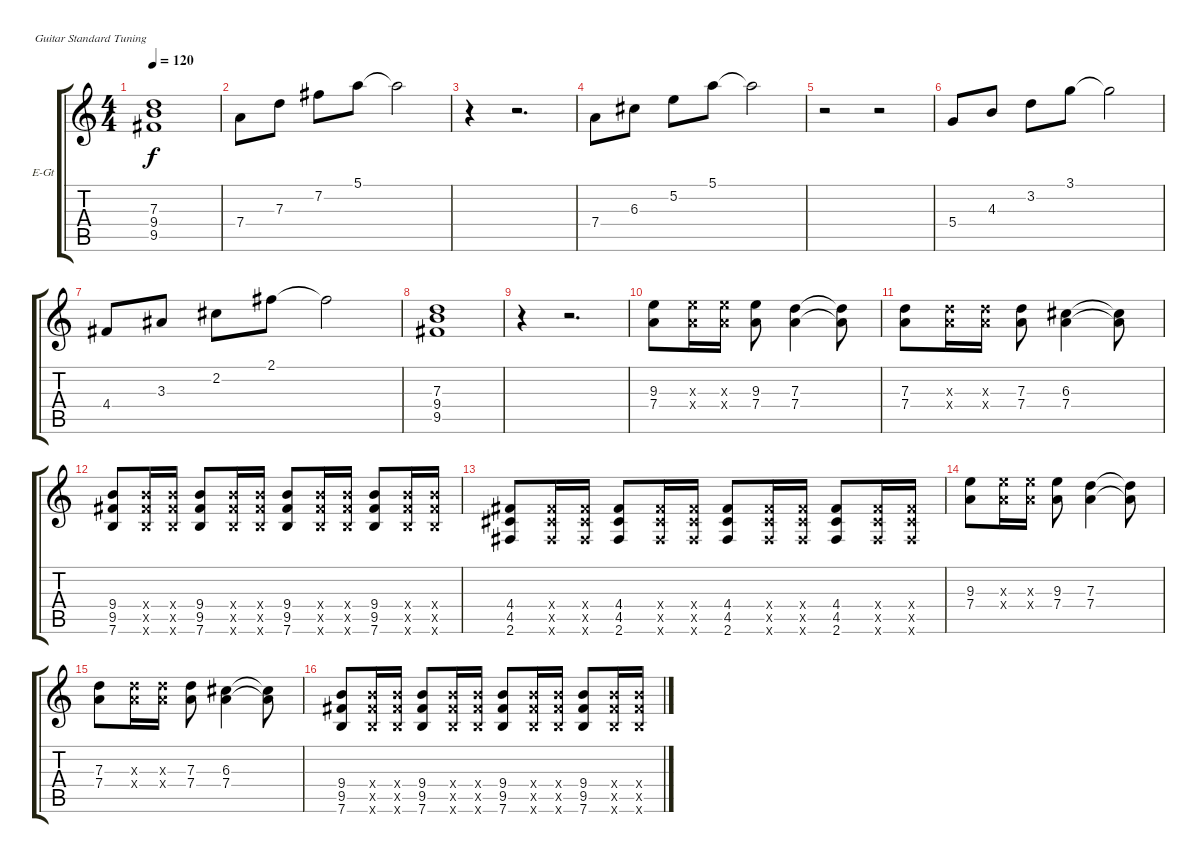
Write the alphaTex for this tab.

\defaultSystemsLayout 4
\bracketExtendMode groupsimilarinstruments
\firstSystemTrackNameOrientation horizontal
\otherSystemsTrackNameOrientation horizontal
\track ("Ю.Каспарян" "E-Gt") {instrument overdrivenguitar}
\staff {score tabs}
\tuning (E4 B3 G3 D3 A2 E2)
\ts (4 4)
\tempo 120
\clef g2
\ks c
(7.3{t} 9.4{t} 9.5{t}).1{dy f} |
7.4.8 7.3.8 7.2.8 5.1.8 5.1{t}.2 |
r.4 r.2{d} |
7.4.8 6.3.8 5.2.8 5.1.8 5.1{t}.2 |
r.2 r.2 |
5.4.8 4.3.8 3.2.8 3.1.8 3.1{t}.2 |
4.4.8 3.3.8 2.2.8 2.1.8 2.1{t}.2 |
(7.3 9.4 9.5).1 |
r.4 r.2{d} |
(9.3 7.4).8 (9.3{x} 7.4{x}).16 (9.3{x} 7.4{x}).16 (9.3 7.4).8 (7.3 7.4).4 (7.3{t} 7.4{t}).8 |
(7.3 7.4).8 (7.3{x} 7.4{x}).16 (7.3{x} 7.4{x}).16 (7.3 7.4).8 (6.3 7.4).4 (6.3{t} 7.4{t}).8 |
(9.4 9.5 7.6).8 (9.4{x} 9.5{x} 7.6{x}).16 (9.4{x} 9.5{x} 7.6{x}).16 (9.4 9.5 7.6).8 (9.4{x} 9.5{x} 7.6{x}).16 (9.4{x} 9.5{x} 7.6{x}).16 (9.4 9.5 7.6).8 (9.4{x} 9.5{x} 7.6{x}).16 (9.4{x} 9.5{x} 7.6{x}).16 (9.4 9.5 7.6).8 (9.4{x} 9.5{x} 7.6{x}).16 (9.4{x} 9.5{x} 7.6{x}).16 |
(4.4 4.5 2.6).8 (4.4{x} 4.5{x} 2.6{x}).16 (4.4{x} 4.5{x} 2.6{x}).16 (4.4 4.5 2.6).8 (4.4{x} 4.5{x} 2.6{x}).16 (4.4{x} 4.5{x} 2.6{x}).16 (4.4 4.5 2.6).8 (4.4{x} 4.5{x} 2.6{x}).16 (4.4{x} 4.5{x} 2.6{x}).16 (4.4 4.5 2.6).8 (4.4{x} 4.5{x} 2.6{x}).16 (4.4{x} 4.5{x} 2.6{x}).16 |
(9.3 7.4).8 (9.3{x} 7.4{x}).16 (9.3{x} 7.4{x}).16 (9.3 7.4).8 (7.3 7.4).4 (7.3{t} 7.4{t}).8 |
(7.3 7.4).8 (7.3{x} 7.4{x}).16 (7.3{x} 7.4{x}).16 (7.3 7.4).8 (6.3 7.4).4 (6.3{t} 7.4{t}).8 |
(9.4 9.5 7.6).8 (9.4{x} 9.5{x} 7.6{x}).16 (9.4{x} 9.5{x} 7.6{x}).16 (9.4 9.5 7.6).8 (9.4{x} 9.5{x} 7.6{x}).16 (9.4{x} 9.5{x} 7.6{x}).16 (9.4 9.5 7.6).8 (9.4{x} 9.5{x} 7.6{x}).16 (9.4{x} 9.5{x} 7.6{x}).16 (9.4 9.5 7.6).8 (9.4{x} 9.5{x} 7.6{x}).16 (9.4{x} 9.5{x} 7.6{x}).16
